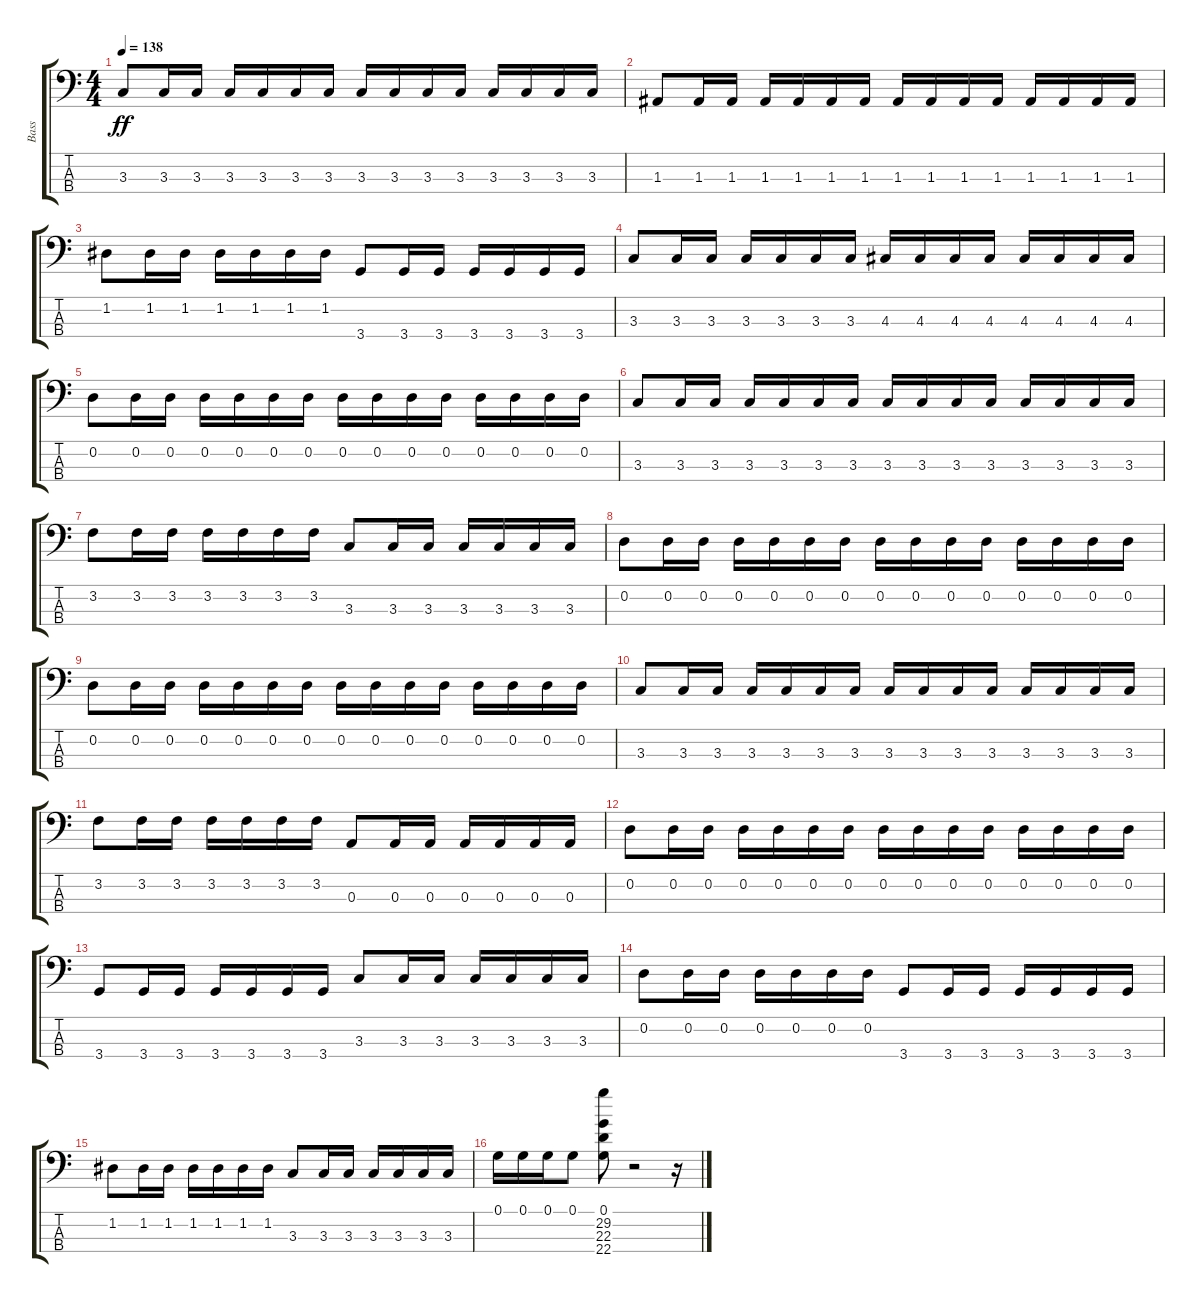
\track ("Bass" "Bass") {instrument electricbassfinger}
\staff {score tabs}
\tuning (G2 D2 A1 E1) {hide}
\ts (4 4)
\tempo 138
\clef f4
\ks c
3.3.8{dy ff} 3.3.16 3.3.16 3.3.16 3.3.16 3.3.16 3.3.16 3.3.16 3.3.16 3.3.16 3.3.16 3.3.16 3.3.16 3.3.16 3.3.16 |
1.3.8 1.3.16 1.3.16 1.3.16 1.3.16 1.3.16 1.3.16 1.3.16 1.3.16 1.3.16 1.3.16 1.3.16 1.3.16 1.3.16 1.3.16 |
1.2.8 1.2.16 1.2.16 1.2.16 1.2.16 1.2.16 1.2.16 3.4.8 3.4.16 3.4.16 3.4.16 3.4.16 3.4.16 3.4.16 |
3.3.8 3.3.16 3.3.16 3.3.16 3.3.16 3.3.16 3.3.16 4.3.16 4.3.16 4.3.16 4.3.16 4.3.16 4.3.16 4.3.16 4.3.16 |
0.2.8 0.2.16 0.2.16 0.2.16 0.2.16 0.2.16 0.2.16 0.2.16 0.2.16 0.2.16 0.2.16 0.2.16 0.2.16 0.2.16 0.2.16 |
3.3.8 3.3.16 3.3.16 3.3.16 3.3.16 3.3.16 3.3.16 3.3.16 3.3.16 3.3.16 3.3.16 3.3.16 3.3.16 3.3.16 3.3.16 |
3.2.8 3.2.16 3.2.16 3.2.16 3.2.16 3.2.16 3.2.16 3.3.8 3.3.16 3.3.16 3.3.16 3.3.16 3.3.16 3.3.16 |
0.2.8 0.2.16 0.2.16 0.2.16 0.2.16 0.2.16 0.2.16 0.2.16 0.2.16 0.2.16 0.2.16 0.2.16 0.2.16 0.2.16 0.2.16 |
0.2.8 0.2.16 0.2.16 0.2.16 0.2.16 0.2.16 0.2.16 0.2.16 0.2.16 0.2.16 0.2.16 0.2.16 0.2.16 0.2.16 0.2.16 |
3.3.8 3.3.16 3.3.16 3.3.16 3.3.16 3.3.16 3.3.16 3.3.16 3.3.16 3.3.16 3.3.16 3.3.16 3.3.16 3.3.16 3.3.16 |
3.2.8 3.2.16 3.2.16 3.2.16 3.2.16 3.2.16 3.2.16 0.3.8 0.3.16 0.3.16 0.3.16 0.3.16 0.3.16 0.3.16 |
0.2.8 0.2.16 0.2.16 0.2.16 0.2.16 0.2.16 0.2.16 0.2.16 0.2.16 0.2.16 0.2.16 0.2.16 0.2.16 0.2.16 0.2.16 |
3.4.8 3.4.16 3.4.16 3.4.16 3.4.16 3.4.16 3.4.16 3.3.8 3.3.16 3.3.16 3.3.16 3.3.16 3.3.16 3.3.16 |
0.2.8 0.2.16 0.2.16 0.2.16 0.2.16 0.2.16 0.2.16 3.4.8 3.4.16 3.4.16 3.4.16 3.4.16 3.4.16 3.4.16 |
1.2.8 1.2.16 1.2.16 1.2.16 1.2.16 1.2.16 1.2.16 3.3.8 3.3.16 3.3.16 3.3.16 3.3.16 3.3.16 3.3.16 |
0.1.16{instrument orchestrahit} 0.1.16 0.1.16 0.1.8 (0.1 29.2 22.3 22.4).8 r.2 r.16
